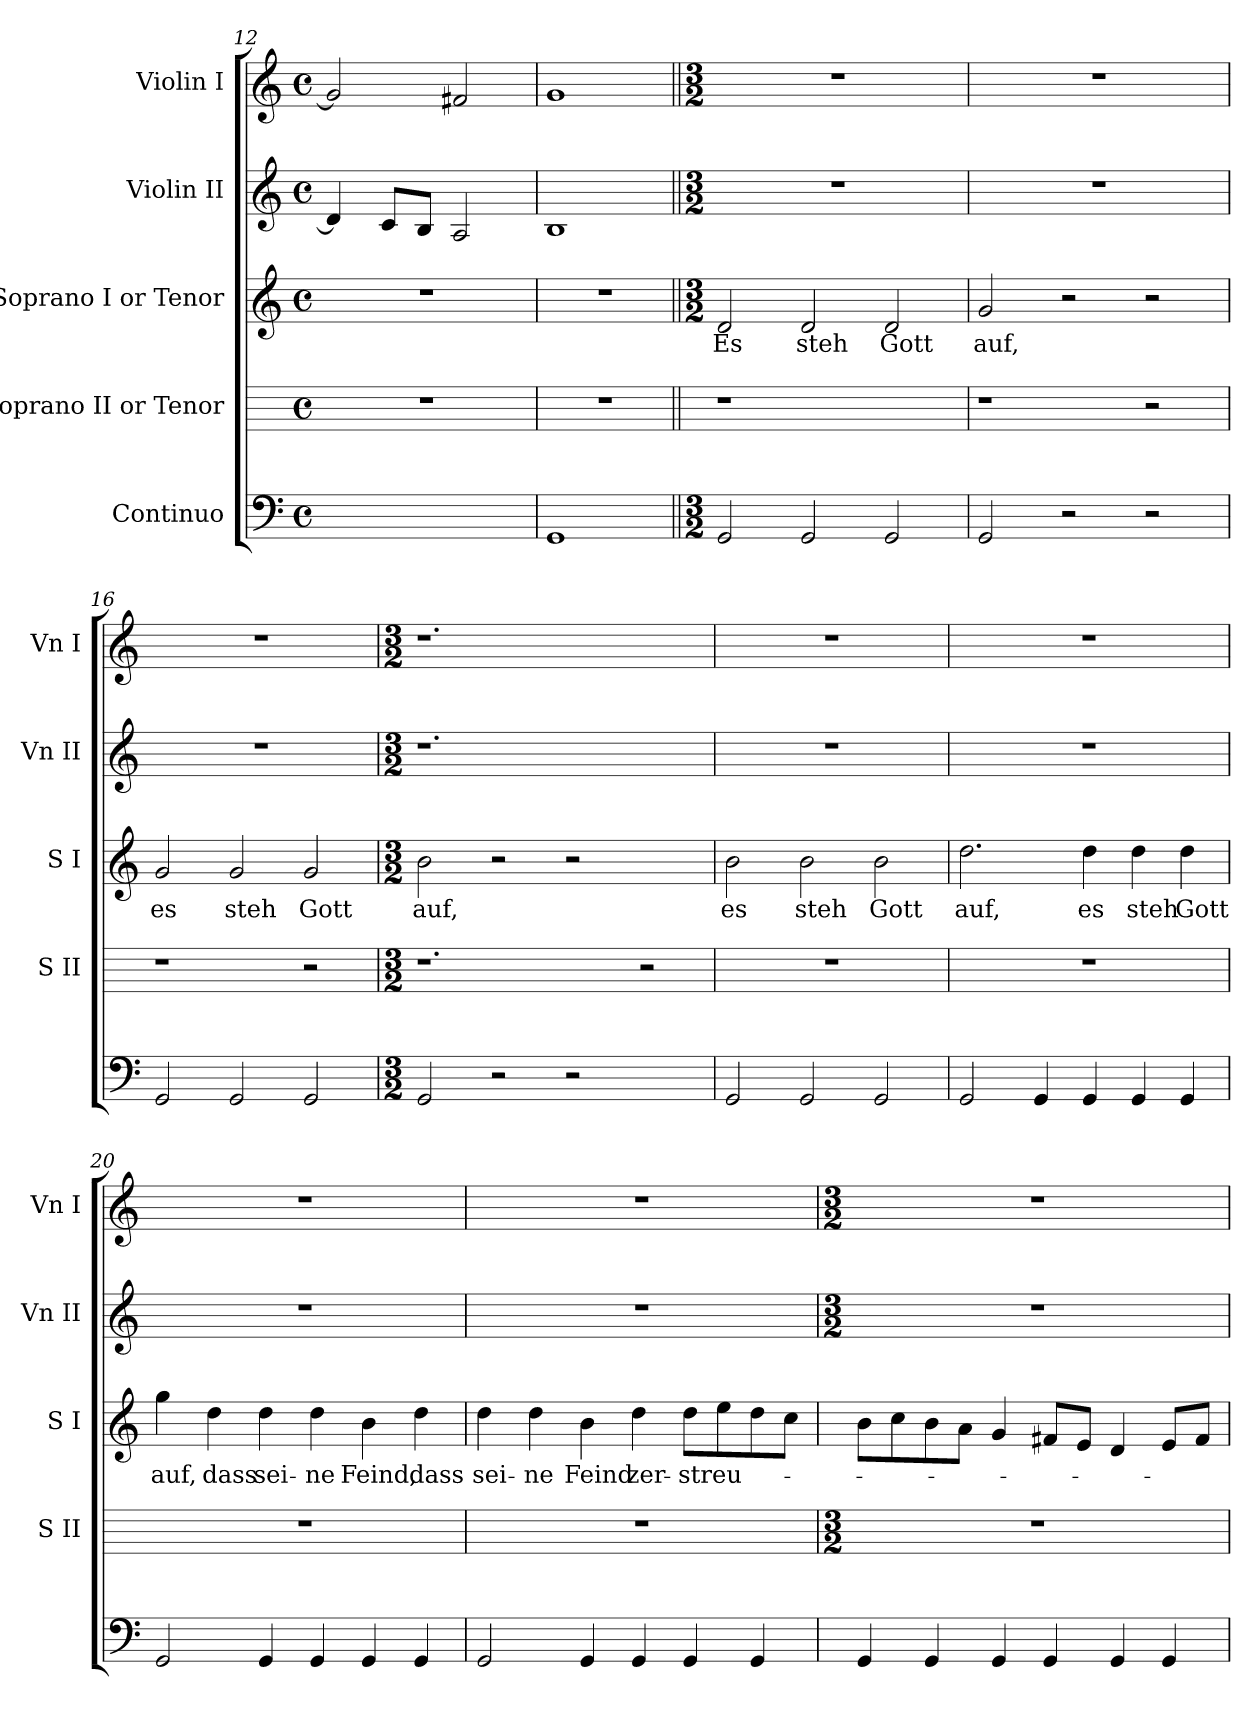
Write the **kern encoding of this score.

**kern	**text	**kern	**kern	**text	**kern	**kern
*part5	*part5	*part4	*part3	*part3	*part2	*part1
*staff5	*staff5	*staff4	*staff3	*staff3	*staff2	*staff1
*I"Continuo	*	*I"Soprano II or Tenor	*I"Soprano I or Tenor	*	*I"Violin II	*I"Violin I
*	*	*I'S II	*I'S I	*	*I'Vn II	*I'Vn I
*clefF4	*	*	*clefG2	*	*clefG2	*clefG2
*k[]	*	*	*k[]	*	*k[]	*k[]
*C:	*	*	*C:	*	*C:	*C:
*M4/4	*	*M4/4	*M4/4	*	*M4/4	*M4/4
*met(c)	*	*met(c)	*met(c)	*	*met(c)	*met(c)
=12	=12	=12	=12	=12	=12	=12
!	!LO:LY:b	!	!	!	!	!
[2Dyy	4	1r	1r	.	4d]	2g]
.	.	.	.	.	8cL	.
.	.	.	.	.	8BJ	.
2Dyy]	.	.	.	.	2A	2f#X
=13	=13	=13	=13	=13	=13	=13
1GG	.	1r	1r	.	1B	1g
=14||	=14||	=14||	=14||	=14||	=14||	=14||
*M3/2	*	*	*M3/2	*	*M3/2	*M3/2
!	!	!	!	!LO:LY:b	!LO:N:vis=1	!LO:N:vis=1
2GG	.	1r	2d	Es	1.r	1.r
!	!	!	!	!LO:LY:b	!	!
2GG	.	.	2d	steh	.	.
!	!	!	!	!LO:LY:b	!	!
2GG	.	2ryy	2d	Gott	.	.
=15	=15	=15	=15	=15	=15	=15
!	!	!	!	!LO:LY:b	!LO:N:vis=1	!LO:N:vis=1
2GG	.	1r	2g	auf,	1.r	1.r
2r	.	.	2r	.	.	.
2r	.	2r	2r	.	.	.
=16	=16	=16	=16	=16	=16	=16
!	!	!	!	!LO:LY:b	!LO:N:vis=1	!LO:N:vis=1
2GG	.	1r	2g	es	1.r	1.r
!	!	!	!	!LO:LY:b	!	!
2GG	.	.	2g	steh	.	.
!	!	!	!	!LO:LY:b	!	!
2GG	.	2r	2g	Gott	.	.
!!LO:LB:g=z
=17	=17	=17	=17	=17	=17	=17
*M3/2	*	*M3/2	*M3/2	*	*M3/2	*M3/2
!	!	!	!	!LO:LY:b	!	!
2GG	.	1.r	2b	auf,	1.r	1.r
2r	.	.	2r	.	.	.
2r	.	.	2r	.	.	.
2ryy	.	2r	2ryy	.	2ryy	2ryy
=18	=18	=18	=18	=18	=18	=18
!	!	!	!	!LO:LY:b	!	!
2GG	.	1.r	2b	es	1.r	1.r
!	!	!	!	!LO:LY:b	!	!
2GG	.	.	2b	steh	.	.
!	!	!	!	!LO:LY:b	!	!
2GG	.	.	2b	Gott	.	.
=19	=19	=19	=19	=19	=19	=19
!	!	!	!	!LO:LY:b	!	!
2GG	.	1.r	2.dd	auf,	1.r	1.r
4GG	.	.	.	.	.	.
!	!	!	!	!LO:LY:b	!	!
4GG	.	.	4dd	es	.	.
!	!	!	!	!LO:LY:b	!	!
4GG	.	.	4dd	steh	.	.
!	!	!	!	!LO:LY:b	!	!
4GG	.	.	4dd	Gott	.	.
=20	=20	=20	=20	=20	=20	=20
!	!	!	!	!LO:LY:b	!	!
2GG	.	1.r	4gg	auf,	1.r	1.r
!	!	!	!	!LO:LY:b	!	!
.	.	.	4dd	dass	.	.
!	!	!	!	!LO:LY:b	!	!
4GG	.	.	4dd	sei-	.	.
!	!	!	!	!LO:LY:b	!	!
4GG	.	.	4dd	-ne	.	.
!	!	!	!	!LO:LY:b	!	!
4GG	.	.	4b	Feind,	.	.
!	!	!	!	!LO:LY:b	!	!
4GG	.	.	4dd	dass	.	.
=21	=21	=21	=21	=21	=21	=21
!	!	!	!	!LO:LY:b	!	!
2GG	.	1.r	4dd	sei-	1.r	1.r
!	!	!	!	!LO:LY:b	!	!
.	.	.	4dd	-ne	.	.
!	!	!	!	!LO:LY:b	!	!
4GG	.	.	4b	Feind	.	.
!	!	!	!	!LO:LY:b	!	!
4GG	.	.	4dd	zer-	.	.
!	!	!	!	!LO:LY:b	!	!
4GG	.	.	8ddL	-streu-	.	.
.	.	.	8ee	.	.	.
4GG	.	.	8dd	.	.	.
.	.	.	8ccJ	.	.	.
!!LO:LB:g=z
=22	=22	=22	=22	=22	=22	=22
*	*	*M3/2	*	*	*M3/2	*M3/2
4GG	.	1.r	8bL	.	1.r	1.r
.	.	.	8cc	.	.	.
4GG	.	.	8b	.	.	.
.	.	.	8aJ	.	.	.
4GG	.	.	4g	.	.	.
4GG	.	.	8f#XL	.	.	.
.	.	.	8eJ	.	.	.
4GG	.	.	4d	.	.	.
4GG	.	.	8eL	.	.	.
.	.	.	8f#J	.	.	.
=	=	=	=	=	=	=
*-	*-	*-	*-	*-	*-	*-
